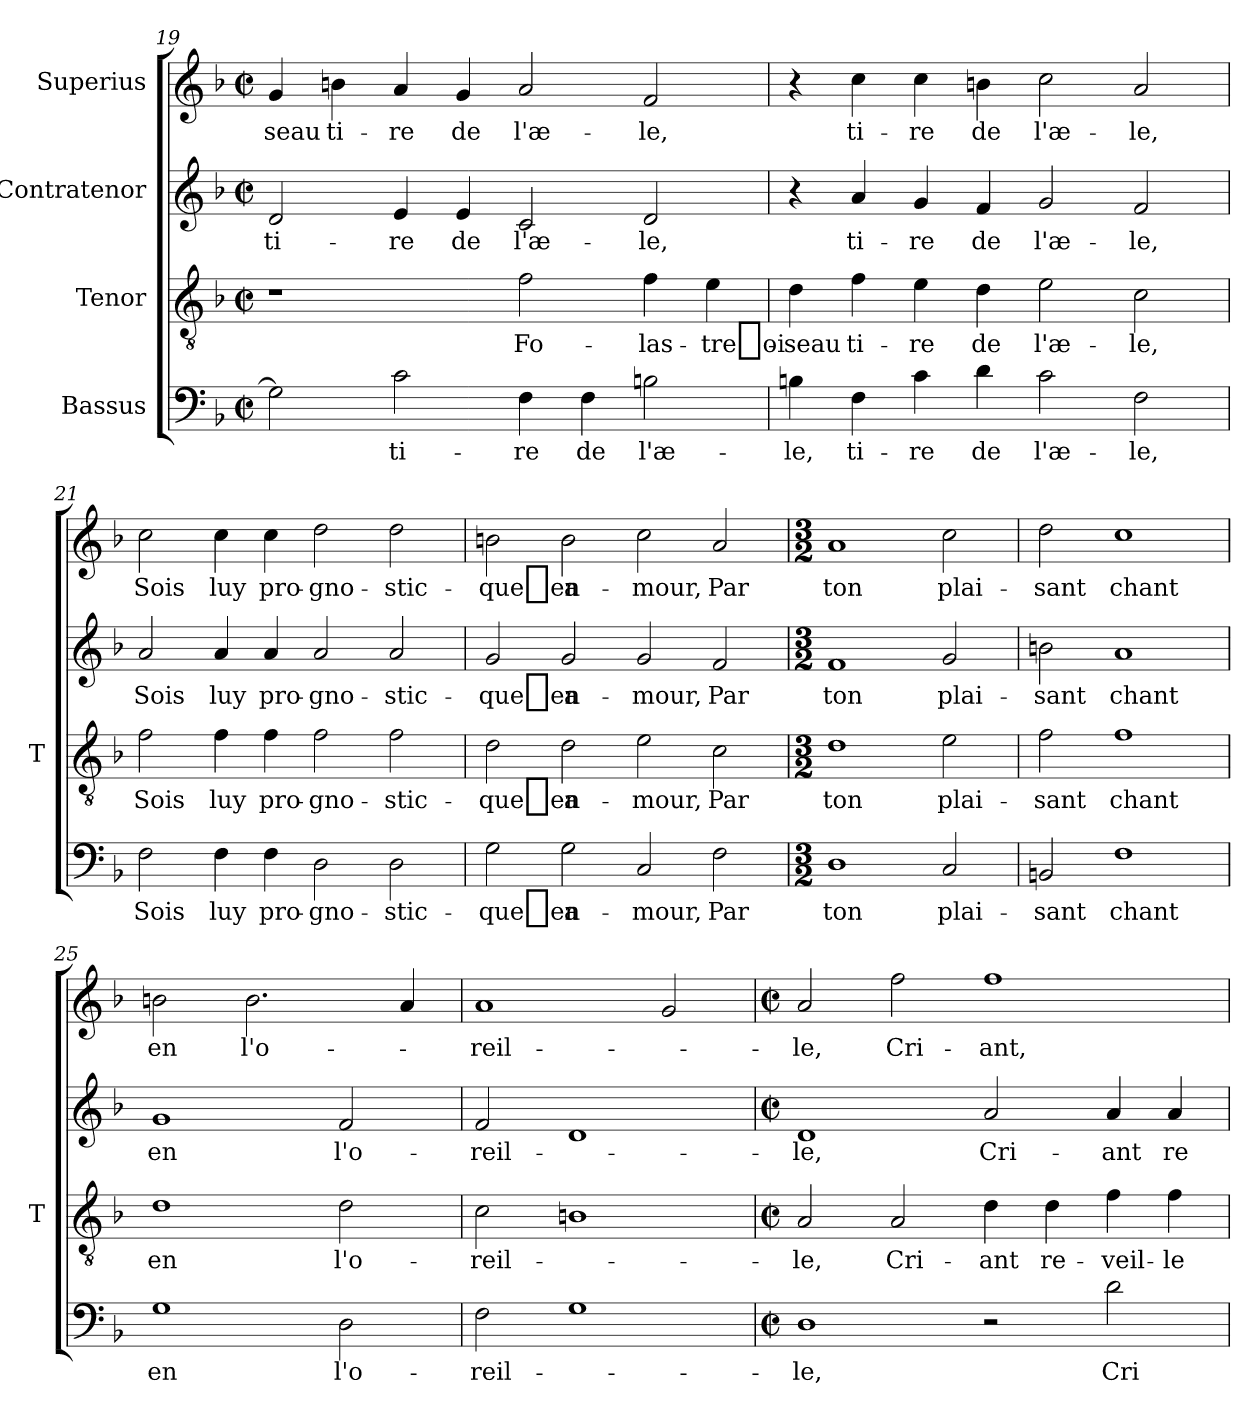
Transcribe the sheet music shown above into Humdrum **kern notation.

**kern	**text	**kern	**text	**kern	**text	**kern	**text
*part4	*part4	*part3	*part3	*part2	*part2	*part1	*part1
*staff4	*staff4	*staff3	*staff3	*staff2	*staff2	*staff1	*staff1
*I"Bassus	*	*I"Tenor	*	*I"Contratenor	*	*I"Superius	*
*	*	*I'T	*	*	*	*	*
*clefF4	*	*clefGv2	*	*clefG2	*	*clefG2	*
*k[b-]	*	*k[b-]	*	*k[b-]	*	*k[b-]	*
*F:	*	*F:	*	*F:	*	*F:	*
*M2/2	*	*M2/2	*	*M2/2	*	*M2/2	*
*met(c|)	*	*met(c|)	*	*met(c|)	*	*met(c|)	*
=19	=19	=19	=19	=19	=19	=19	=19
2G]	.	1r	.	2d	ti-	4g	-seau
.	.	.	.	.	.	4bn	ti-
2c	ti-	.	.	4e	-re	4a	-re
.	.	.	.	4e	-de	4g	-de
4F	-re	2f	Fo-	2c	l'æ-	2a	l'æ-
4F	-de	.	.	.	.	.	.
2Bn	l'æ-	4f	las-	2d	-le,	2f	-le,
.	.	4e	tre_oi-	.	.	.	.
=20	=20	=20	=20	=20	=20	=20	=20
4Bn	-le,	4d	-seau	4r	.	4r	.
4F	ti-	4f	ti-	4a	ti-	4cc	ti-
4c	-re	4e	-re	4g	-re	4cc	-re
4d	-de	4d	-de	4f	-de	4bn	-de
2c	l'æ-	2e	l'æ-	2g	l'æ-	2cc	l'æ-
2F	-le,	2c	-le,	2f	-le,	2a	-le,
=21	=21	=21	=21	=21	=21	=21	=21
2F	-Sois	2f	-Sois	2a	-Sois	2cc	-Sois
4F	-luy	4f	-luy	4a	-luy	4cc	-luy
4F	pro-	4f	pro-	4a	pro-	4cc	pro-
2D	gno-	2f	gno-	2a	gno-	2dd	gno-
2D	stic-	2f	stic-	2a	stic-	2dd	stic-
=22	=22	=22	=22	=22	=22	=22	=22
2G	-que_en	2d	-que_en	2g	-que_en	2bn	-que_en
2G	a-	2d	a-	2g	a-	2b	a-
2C	-mour,	2e	-mour,	2g	-mour,	2cc	-mour,
2F	-Par	2c	-Par	2f	-Par	2a	-Par
=23	=23	=23	=23	=23	=23	=23	=23
*M3/2	*	*M3/2	*	*M3/2	*	*M3/2	*
1D	-ton	1d	-ton	1f	-ton	1a	-ton
2C	plai-	2e	plai-	2g	plai-	2cc	plai-
=24	=24	=24	=24	=24	=24	=24	=24
2BBn	-sant	2f	-sant	2bn	-sant	2dd	-sant
1F	-chant	1f	-chant	1a	-chant	1cc	-chant
=25	=25	=25	=25	=25	=25	=25	=25
1G	-en	1d	-en	1g	-en	2bn	-en
.	.	.	.	.	.	2.b	l'o-
2D	l'o-	2d	l'o-	2f	l'o-	.	.
.	.	.	.	.	.	4a	.
=26	=26	=26	=26	=26	=26	=26	=26
2F	reil-	2c	reil-	2f	reil-	1a	reil-
1G	.	1Bn	.	1d	.	.	.
.	.	.	.	.	.	2g	.
=27	=27	=27	=27	=27	=27	=27	=27
*M2/2	*	*M2/2	*	*M2/2	*	*M2/2	*
*met(c|)	*	*met(c|)	*	*met(c|)	*	*met(c|)	*
1D	-le,	2A	-le,	1d	-le,	2a	-le,
.	.	2A	Cri-	.	.	2ff	Cri-
2r	.	4d	-ant	2a	Cri-	1ff	-ant,
.	.	4d	re-	.	.	.	.
2d	Cri-	4f	veil-	4a	-ant	.	.
.	.	4f	-le	4a	re-	.	.
=	=	=	=	=	=	=	=
*-	*-	*-	*-	*-	*-	*-	*-
